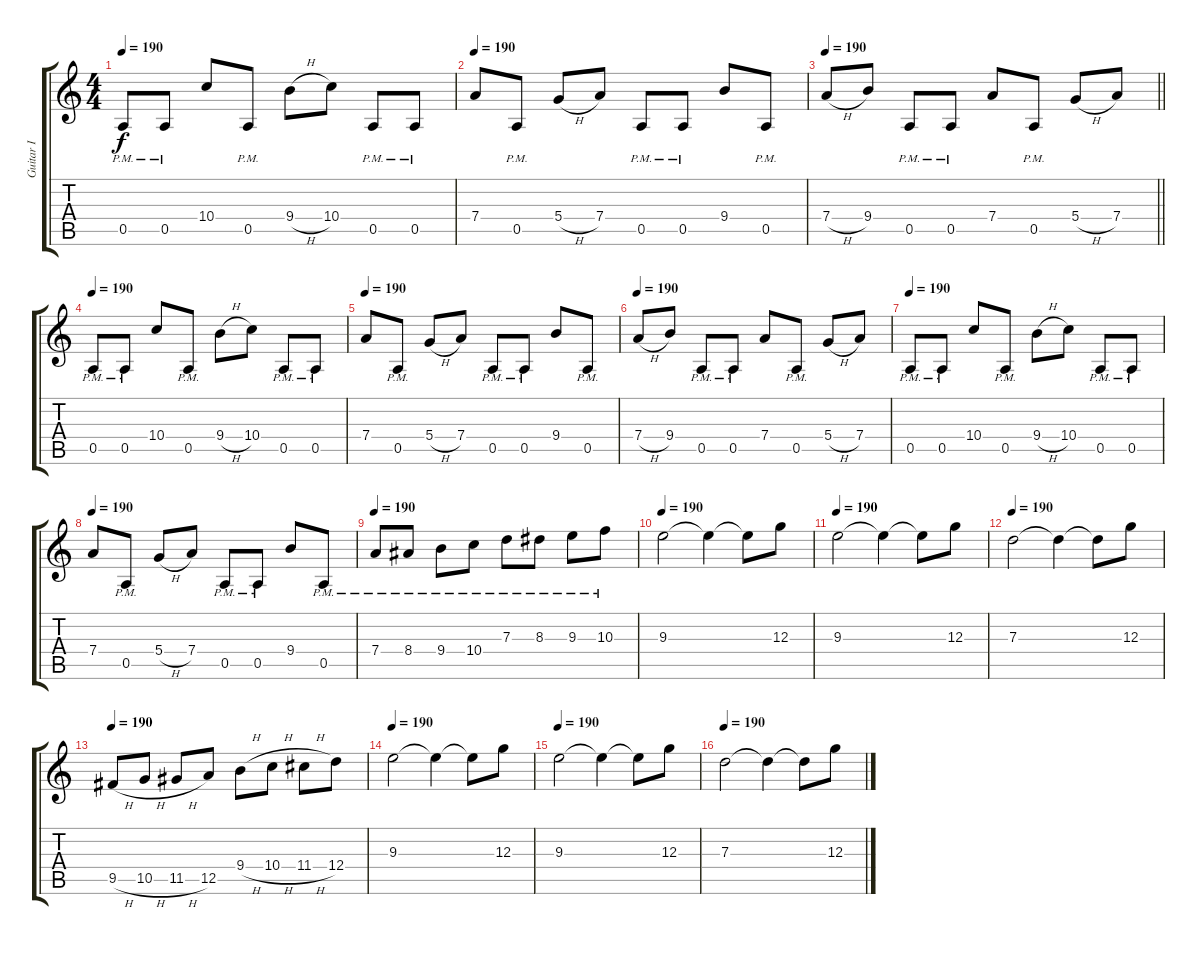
\track ("Guitar I" "Guitar I") {instrument distortionguitar}
\staff {score tabs}
\tuning (E4 B3 G3 D3 A2 E2) {hide}
\ts (4 4)
\tempo 190
\clef g2
\ks c
0.5{pm}.8{dy f} 0.5{pm}.8 10.4.8 0.5{pm}.8 9.4{h}.8 10.4.8 0.5{pm}.8 0.5{pm}.8 |
\tempo 190
7.4.8 0.5{pm}.8 5.4{h}.8 7.4.8 0.5{pm}.8 0.5{pm}.8 9.4.8 0.5{pm}.8 |
\tempo 190
\barLineRight lightlight
7.4{h}.8 9.4.8 0.5{pm}.8 0.5{pm}.8 7.4.8 0.5{pm}.8 5.4{h}.8 7.4.8 |
\section ("" "")
\tempo 190
0.5{pm}.8 0.5{pm}.8 10.4.8 0.5{pm}.8 9.4{h}.8 10.4.8 0.5{pm}.8 0.5{pm}.8 |
\tempo 190
7.4.8 0.5{pm}.8 5.4{h}.8 7.4.8 0.5{pm}.8 0.5{pm}.8 9.4.8 0.5{pm}.8 |
\tempo 190
7.4{h}.8 9.4.8 0.5{pm}.8 0.5{pm}.8 7.4.8 0.5{pm}.8 5.4{h}.8 7.4.8 |
\tempo 190
0.5{pm}.8 0.5{pm}.8 10.4.8 0.5{pm}.8 9.4{h}.8 10.4.8 0.5{pm}.8 0.5{pm}.8 |
\tempo 190
7.4.8 0.5{pm}.8 5.4{h}.8 7.4.8 0.5{pm}.8 0.5{pm}.8 9.4.8 0.5{pm}.8 |
\tempo 190
7.4{pm}.8 8.4{pm}.8 9.4{pm}.8 10.4{pm}.8 7.3{pm}.8 8.3{pm}.8 9.3{pm}.8 10.3{pm}.8 |
\tempo 190
9.3.2 9.3{t}.4 9.3{t}.8 12.3.8 |
\tempo 190
9.3.2 9.3{t}.4 9.3{t}.8 12.3.8 |
\tempo 190
7.3.2 7.3{t}.4 7.3{t}.8 12.3.8 |
\tempo 190
9.5{h}.8 10.5{h}.8 11.5{h}.8 12.5.8 9.4{h}.8 10.4{h}.8 11.4{h}.8 12.4.8 |
\tempo 190
9.3.2 9.3{t}.4 9.3{t}.8 12.3.8 |
\tempo 190
9.3.2 9.3{t}.4 9.3{t}.8 12.3.8 |
\tempo 190
7.3.2 7.3{t}.4 7.3{t}.8 12.3.8
